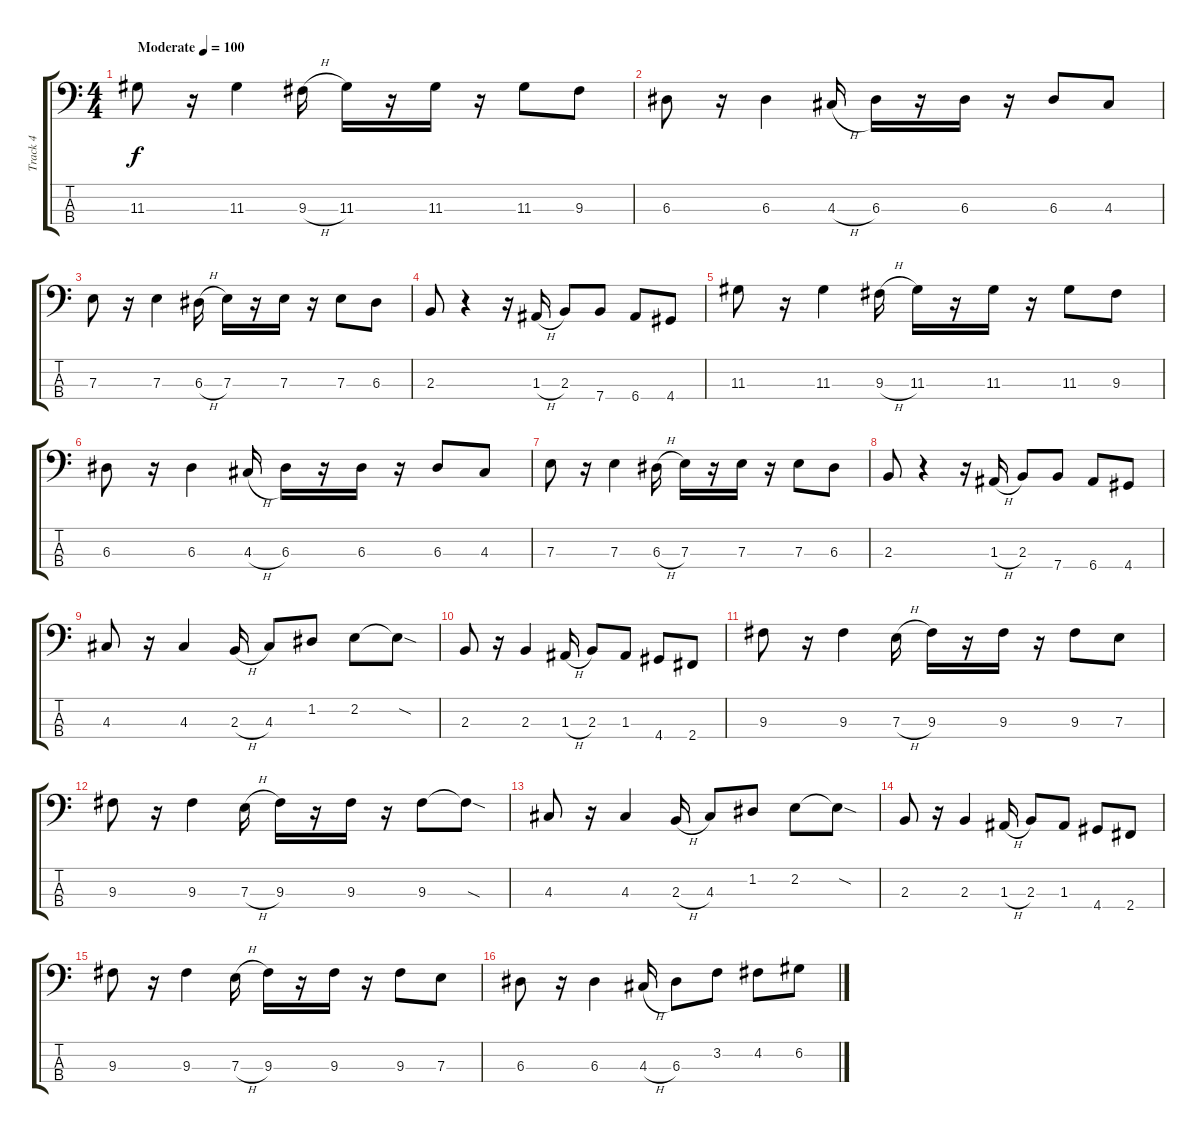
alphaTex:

\track ("Track 4" "Track 4") {instrument electricbassfinger}
\staff {score tabs}
\tuning (G2 D2 A1 E1) {hide}
\ts (4 4)
\tempo (100 "Moderate")
\clef f4
\ks c
11.3.8{dy f instrument electricbassfinger} r.16 11.3.4 9.3{h}.16 11.3.16 r.16 11.3.16 r.16 11.3.8 9.3.8 |
6.3.8 r.16 6.3.4 4.3{h}.16 6.3.16 r.16 6.3.16 r.16 6.3.8 4.3.8 |
7.3.8 r.16 7.3.4 6.3{h}.16 7.3.16 r.16 7.3.16 r.16 7.3.8 6.3.8 |
2.3.8 r.4 r.16 1.3{h}.16 2.3.8 7.4.8 6.4.8 4.4.8 |
11.3.8 r.16 11.3.4 9.3{h}.16 11.3.16 r.16 11.3.16 r.16 11.3.8 9.3.8 |
6.3.8 r.16 6.3.4 4.3{h}.16 6.3.16 r.16 6.3.16 r.16 6.3.8 4.3.8 |
7.3.8 r.16 7.3.4 6.3{h}.16 7.3.16 r.16 7.3.16 r.16 7.3.8 6.3.8 |
2.3.8 r.4 r.16 1.3{h}.16 2.3.8 7.4.8 6.4.8 4.4.8 |
4.3.8 r.16 4.3.4 2.3{h}.16 4.3.8 1.2.8 2.2.8 2.2{sod t}.8 |
2.3.8 r.16 2.3.4 1.3{h}.16 2.3.8 1.3.8 4.4.8 2.4.8 |
9.3.8 r.16 9.3.4 7.3{h}.16 9.3.16 r.16 9.3.16 r.16 9.3.8 7.3.8 |
9.3.8 r.16 9.3.4 7.3{h}.16 9.3.16 r.16 9.3.16 r.16 9.3.8 9.3{sod t}.8 |
4.3.8 r.16 4.3.4 2.3{h}.16 4.3.8 1.2.8 2.2.8 2.2{sod t}.8 |
2.3.8 r.16 2.3.4 1.3{h}.16 2.3.8 1.3.8 4.4.8 2.4.8 |
9.3.8 r.16 9.3.4 7.3{h}.16 9.3.16 r.16 9.3.16 r.16 9.3.8 7.3.8 |
6.3.8 r.16 6.3.4 4.3{h}.16 6.3.8 3.2.8 4.2.8 6.2.8
